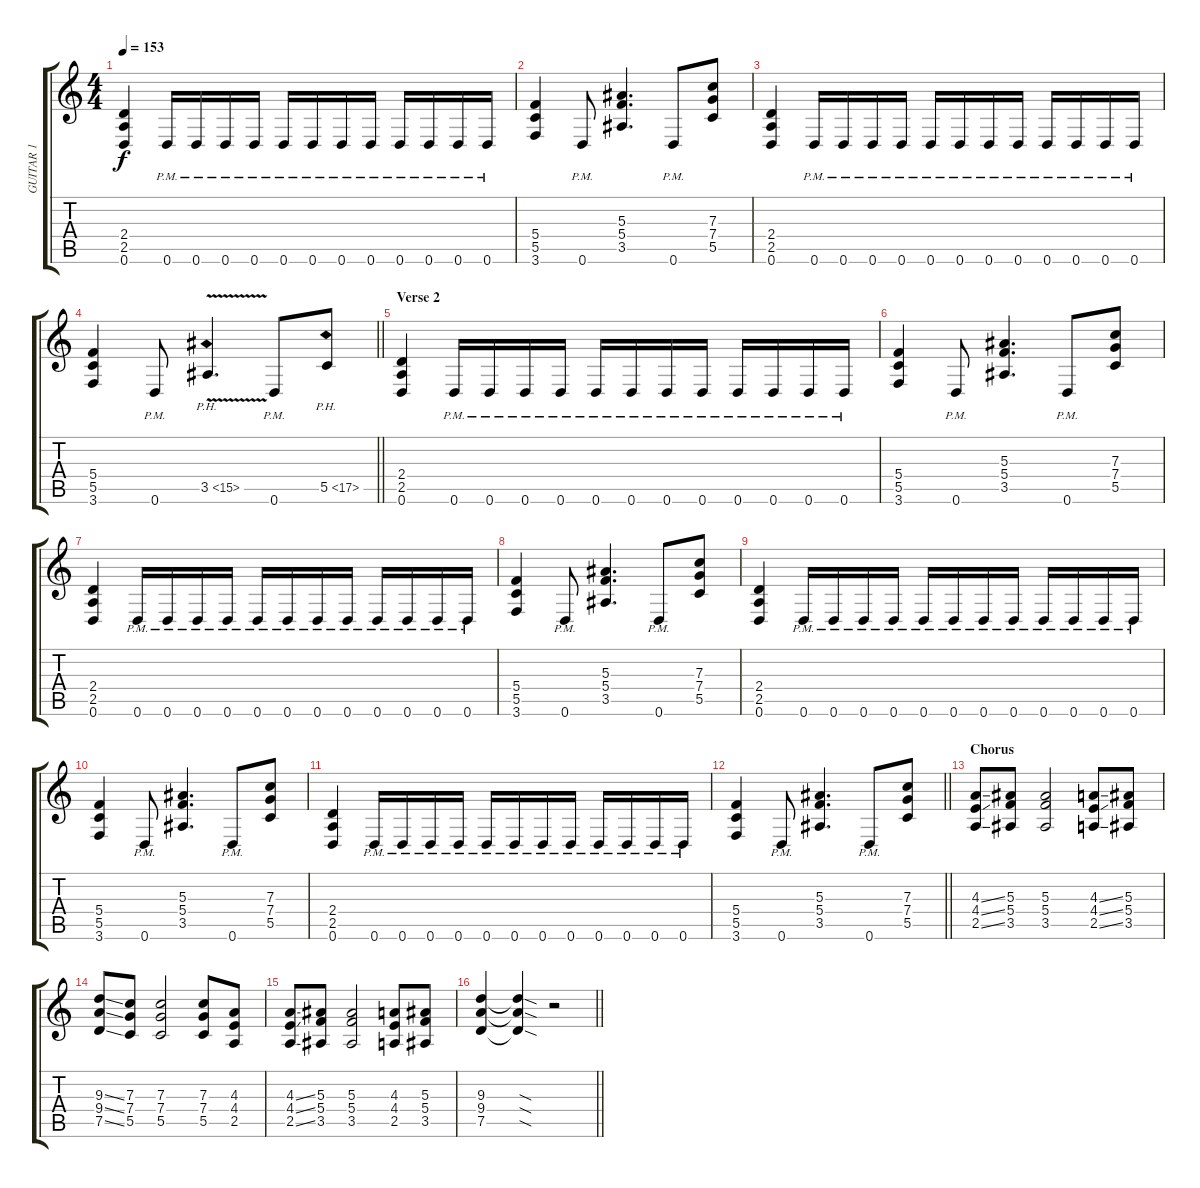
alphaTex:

\track ("GUITAR 1" "GUITAR 1") {instrument overdrivenguitar}
\staff {score tabs}
\tuning (D4 A3 F3 C3 G2 D2) {hide}
\ts (4 4)
\tempo 153
\clef g2
\ks c
(2.4 2.5 0.6).4{dy f} 0.6{pm}.16 0.6{pm}.16 0.6{pm}.16 0.6{pm}.16 0.6{pm}.16 0.6{pm}.16 0.6{pm}.16 0.6{pm}.16 0.6{pm}.16 0.6{pm}.16 0.6{pm}.16 0.6{pm}.16 |
(5.4 5.5 3.6).4 0.6{pm}.8 (5.3 5.4 3.5).4{d} 0.6{pm}.8 (7.3 7.4 5.5).8 |
(2.4 2.5 0.6).4 0.6{pm}.16 0.6{pm}.16 0.6{pm}.16 0.6{pm}.16 0.6{pm}.16 0.6{pm}.16 0.6{pm}.16 0.6{pm}.16 0.6{pm}.16 0.6{pm}.16 0.6{pm}.16 0.6{pm}.16 |
\barLineRight lightlight
(5.4 5.5 3.6).4 0.6{pm}.8 3.5{ph 12 v}.4{d} 0.6{pm}.8 5.5{ph 12}.8 |
\section ("" "Verse 2")
(2.4 2.5 0.6).4 0.6{pm}.16 0.6{pm}.16 0.6{pm}.16 0.6{pm}.16 0.6{pm}.16 0.6{pm}.16 0.6{pm}.16 0.6{pm}.16 0.6{pm}.16 0.6{pm}.16 0.6{pm}.16 0.6{pm}.16 |
(5.4 5.5 3.6).4 0.6{pm}.8 (5.3 5.4 3.5).4{d} 0.6{pm}.8 (7.3 7.4 5.5).8 |
(2.4 2.5 0.6).4 0.6{pm}.16 0.6{pm}.16 0.6{pm}.16 0.6{pm}.16 0.6{pm}.16 0.6{pm}.16 0.6{pm}.16 0.6{pm}.16 0.6{pm}.16 0.6{pm}.16 0.6{pm}.16 0.6{pm}.16 |
(5.4 5.5 3.6).4 0.6{pm}.8 (5.3 5.4 3.5).4{d} 0.6{pm}.8 (7.3 7.4 5.5).8 |
(2.4 2.5 0.6).4 0.6{pm}.16 0.6{pm}.16 0.6{pm}.16 0.6{pm}.16 0.6{pm}.16 0.6{pm}.16 0.6{pm}.16 0.6{pm}.16 0.6{pm}.16 0.6{pm}.16 0.6{pm}.16 0.6{pm}.16 |
(5.4 5.5 3.6).4 0.6{pm}.8 (5.3 5.4 3.5).4{d} 0.6{pm}.8 (7.3 7.4 5.5).8 |
(2.4 2.5 0.6).4 0.6{pm}.16 0.6{pm}.16 0.6{pm}.16 0.6{pm}.16 0.6{pm}.16 0.6{pm}.16 0.6{pm}.16 0.6{pm}.16 0.6{pm}.16 0.6{pm}.16 0.6{pm}.16 0.6{pm}.16 |
\barLineRight lightlight
(5.4 5.5 3.6).4 0.6{pm}.8 (5.3 5.4 3.5).4{d} 0.6{pm}.8 (7.3 7.4 5.5).8 |
\section ("" "Chorus")
(4.3{ss} 4.4{ss} 2.5{ss}).8 (5.3 5.4 3.5).8 (5.3 5.4 3.5).2 (4.3{ss} 4.4{ss} 2.5{ss}).8 (5.3 5.4 3.5).8 |
(9.3{ss} 9.4{ss} 7.5{ss}).8 (7.3 7.4 5.5).8 (7.3 7.4 5.5).2 (7.3 7.4 5.5).8 (4.3 4.4 2.5).8 |
(4.3{ss} 4.4{ss} 2.5{ss}).8 (5.3 5.4 3.5).8 (5.3 5.4 3.5).2 (4.3 4.4 2.5).8 (5.3 5.4 3.5).8 |
\barLineRight lightlight
(9.3 9.4 7.5).4 (9.3{sod t} 9.4{sod t} 7.5{sod t}).4 r.2
